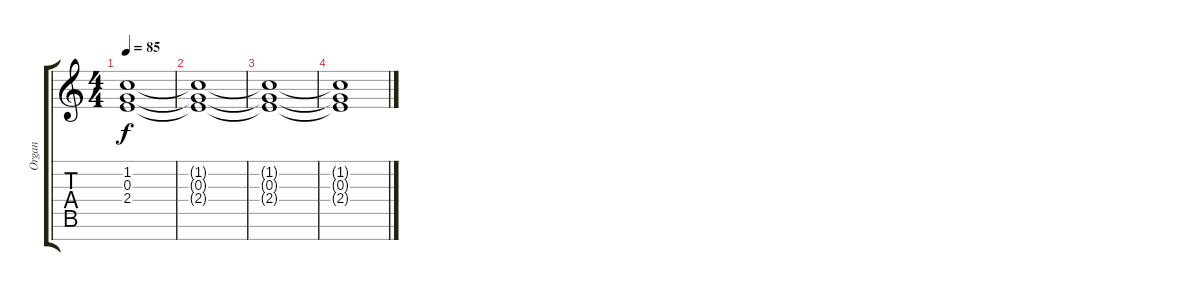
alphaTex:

\track ("Organ" "Organ") {instrument drawbarorgan}
\staff {score tabs}
\tuning (E5 B4 G4 D4 A3 E3 B2) {hide}
\ts (4 4)
\tempo 85
\clef g2
\ks c
(1.2 0.3 2.4).1{dy f} |
(1.2{t} 0.3{t} 2.4{t}).1 |
(1.2{t} 0.3{t} 2.4{t}).1 |
(1.2{t} 0.3{t} 2.4{t}).1
